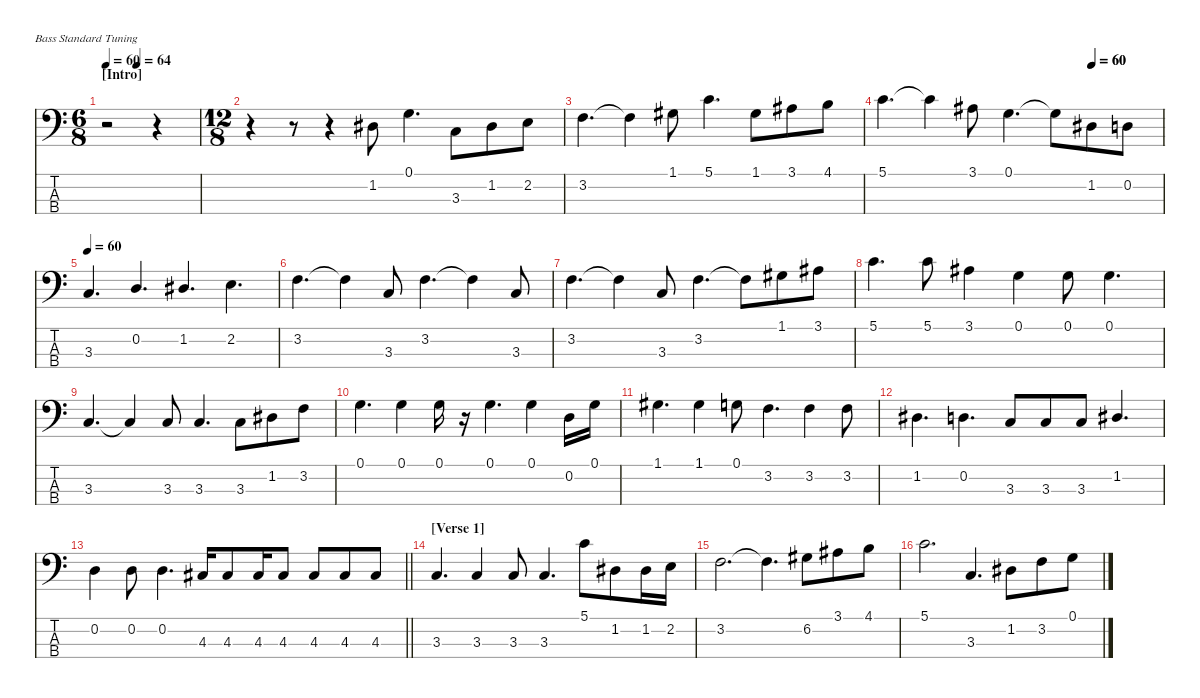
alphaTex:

\defaultSystemsLayout 4
\hideDynamics
\bracketExtendMode nobrackets
\singleTrackTrackNamePolicy hidden
\multiTrackTrackNamePolicy hidden
\otherSystemsTrackNameOrientation horizontal
\track ("Bass" "el.bs.") {instrument electricbassfinger}
\staff {score tabs}
\tuning (G2 D2 A1 E1)
\ts (6 8)
\beaming (8 3 3)
\section ("" "[Intro]")
\tempo 60
\tempo (64 0.333233)
\clef f4
\ks c
r.2{dy f instrument electricbassfinger beam Down} r.4{beam Down} |
\ts (12 8)
\beaming (8 3 3 3 3)
r.4{beam Down} r.8{beam Down} r.4{beam Down} 1.2{acc #}.8{beam Down} 0.1.4{d beam Down} 3.3.8{beam Down} 1.2{acc #}.8{beam Down} 2.2.8{beam Down} |
3.2.4{d beam Down} 3.2{t}.4{beam Down} 1.1{acc #}.8{beam Down} 5.1.4{d beam Down} 1.1{acc #}.8{beam Down} 3.1{acc #}.8{beam Down} 4.1.8{beam Down} |
\tempo (60 0.7499)
\tempo (60 0.75)
5.1.4{d beam Down} 5.1{t}.4{beam Down} 3.1{acc #}.8{beam Down} 0.1.4{d beam Down} 0.1{t}.8{beam Down} 1.2{acc #}.8{beam Down} 0.2.8{beam Down} |
\tempo 60
3.3.4{d beam Up} 0.2.4{d beam Up} 1.2{acc #}.4{d beam Up} 2.2.4{d beam Down} |
3.2.4{d beam Down} 3.2{t}.4{beam Down} 3.3.8{beam Up} 3.2.4{d beam Down} 3.2{t}.4{beam Down} 3.3.8{beam Up} |
3.2.4{d beam Down} 3.2{t}.4{beam Down} 3.3.8{beam Up} 3.2.4{d beam Down} 3.2{t}.8{beam Down} 1.1{acc #}.8{beam Down} 3.1{acc #}.8{beam Down} |
5.1.4{d beam Down} 5.1.8{beam Down} 3.1{acc #}.4{beam Down} 0.1.4{beam Down} 0.1.8{beam Down} 0.1.4{d beam Down} |
3.3.4{d beam Up} 3.3{t}.4{beam Up} 3.3.8{beam Up} 3.3.4{d beam Up} 3.3.8{beam Down} 1.2{acc #}.8{beam Down} 3.2.8{beam Down} |
0.1.4{d beam Down} 0.1.4{beam Down} 0.1.16{beam Down} r.16{beam Down} 0.1.4{d beam Down} 0.1.4{beam Down} 0.2.16{beam Down} 0.1.16{beam Down} |
1.1{acc #}.4{d beam Down} 1.1{acc #}.4{beam Down} 0.1.8{beam Down} 3.2.4{d beam Down} 3.2.4{beam Down} 3.2.8{beam Down} |
1.2{acc #}.4{d beam Down} 0.2.4{d beam Down} 3.3.8{beam Up} 3.3.8{beam Up} 3.3.8{beam Up} 1.2{acc #}.4{d beam Up} |
\barLineRight lightlight
0.2.4{beam Down} 0.2.8{beam Down} 0.2.4{d beam Down} 4.3{acc #}.16{beam Up} 4.3{acc #}.8{beam Up} 4.3{acc #}.16{beam Up} 4.3{acc #}.8{beam Up} 4.3{acc #}.8{beam Up} 4.3{acc #}.8{beam Up} 4.3{acc #}.8{beam Up} |
\section ("" "[Verse 1]")
3.3.4{d beam Up} 3.3.4{beam Up} 3.3.8{beam Up} 3.3.4{d beam Up} 5.1.8{beam Down} 1.2{acc #}.8{beam Down} 1.2{acc #}.16{beam Down} 2.2.16{beam Down} |
3.2.2{d dy mf beam Down} 3.2{t}.4{d dy f beam Down} 6.2{acc #}.8{dy mf beam Down} 3.1{acc #}.8{beam Down} 4.1.8{beam Down} |
5.1.2{d dy f beam Down} 3.3.4{d beam Up} 1.2{acc #}.8{beam Down} 3.2.8{beam Down} 0.1.8{beam Down}
